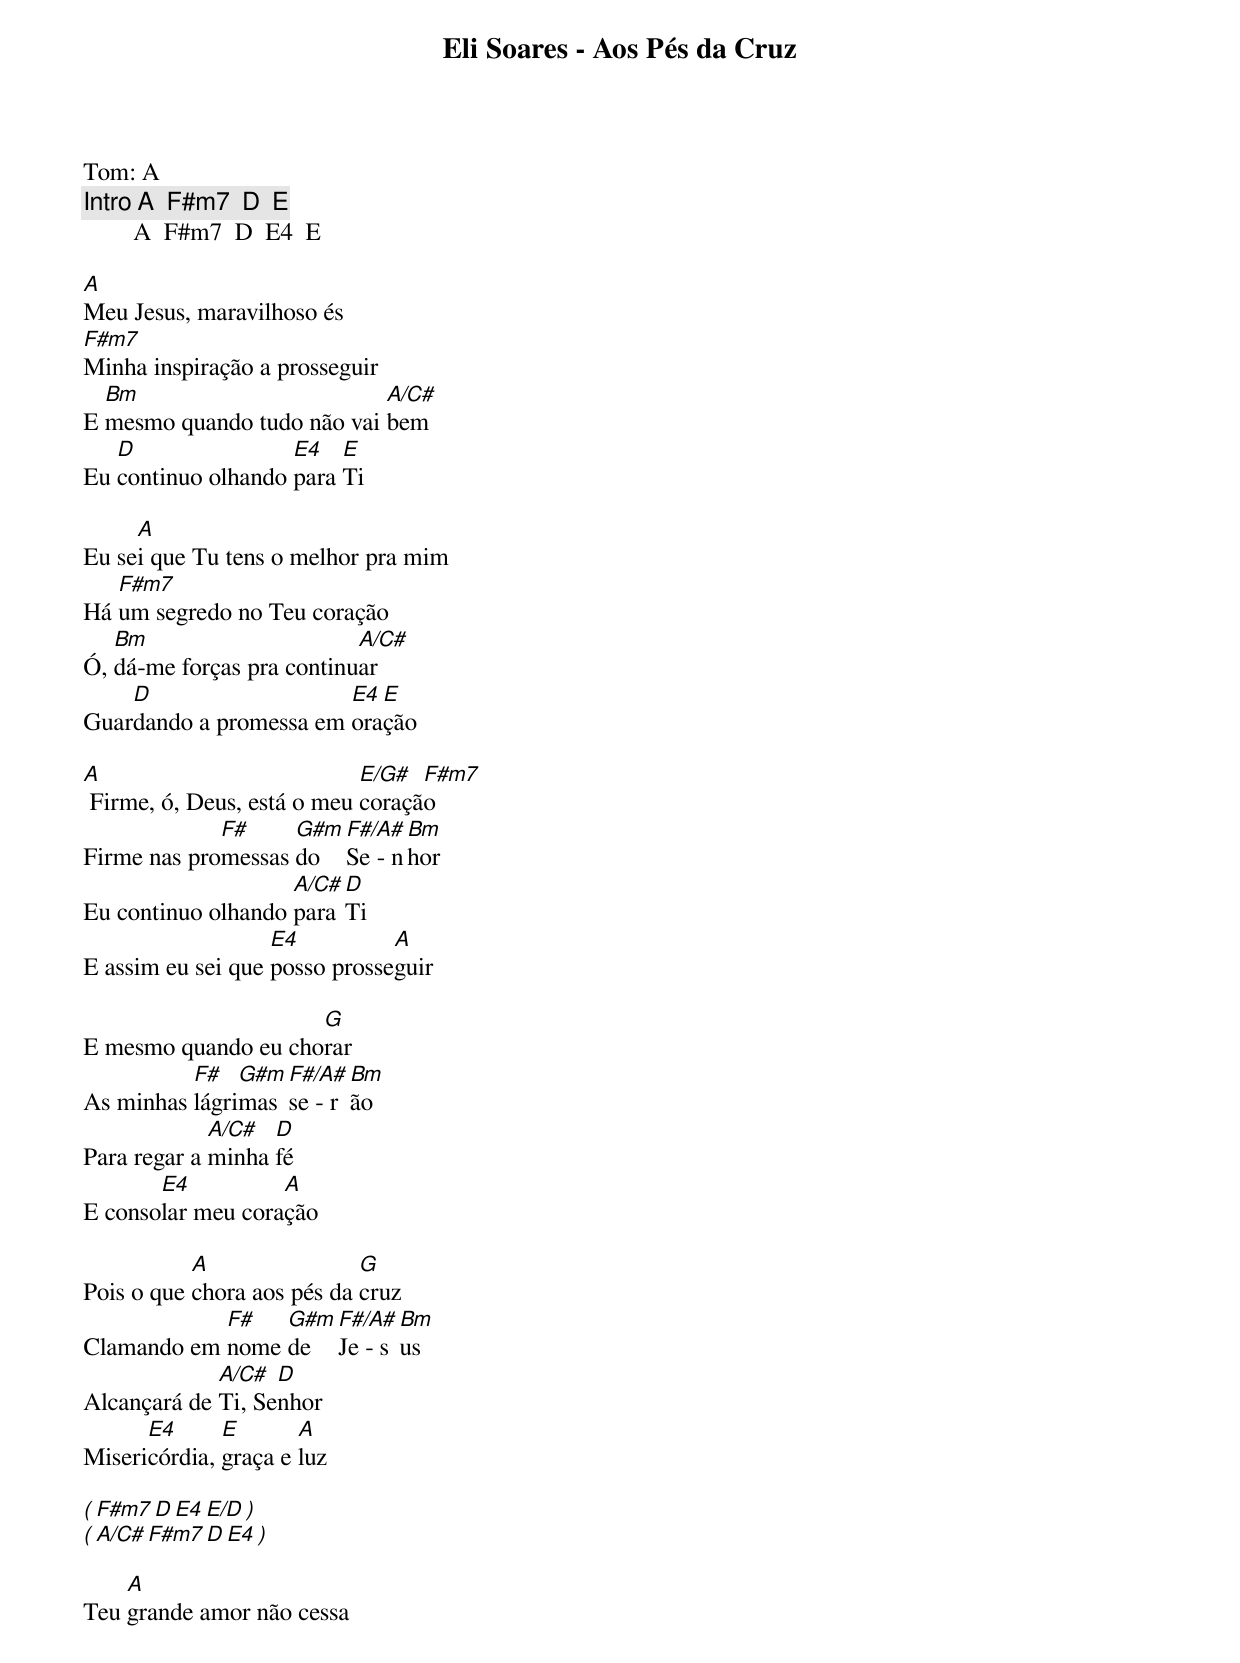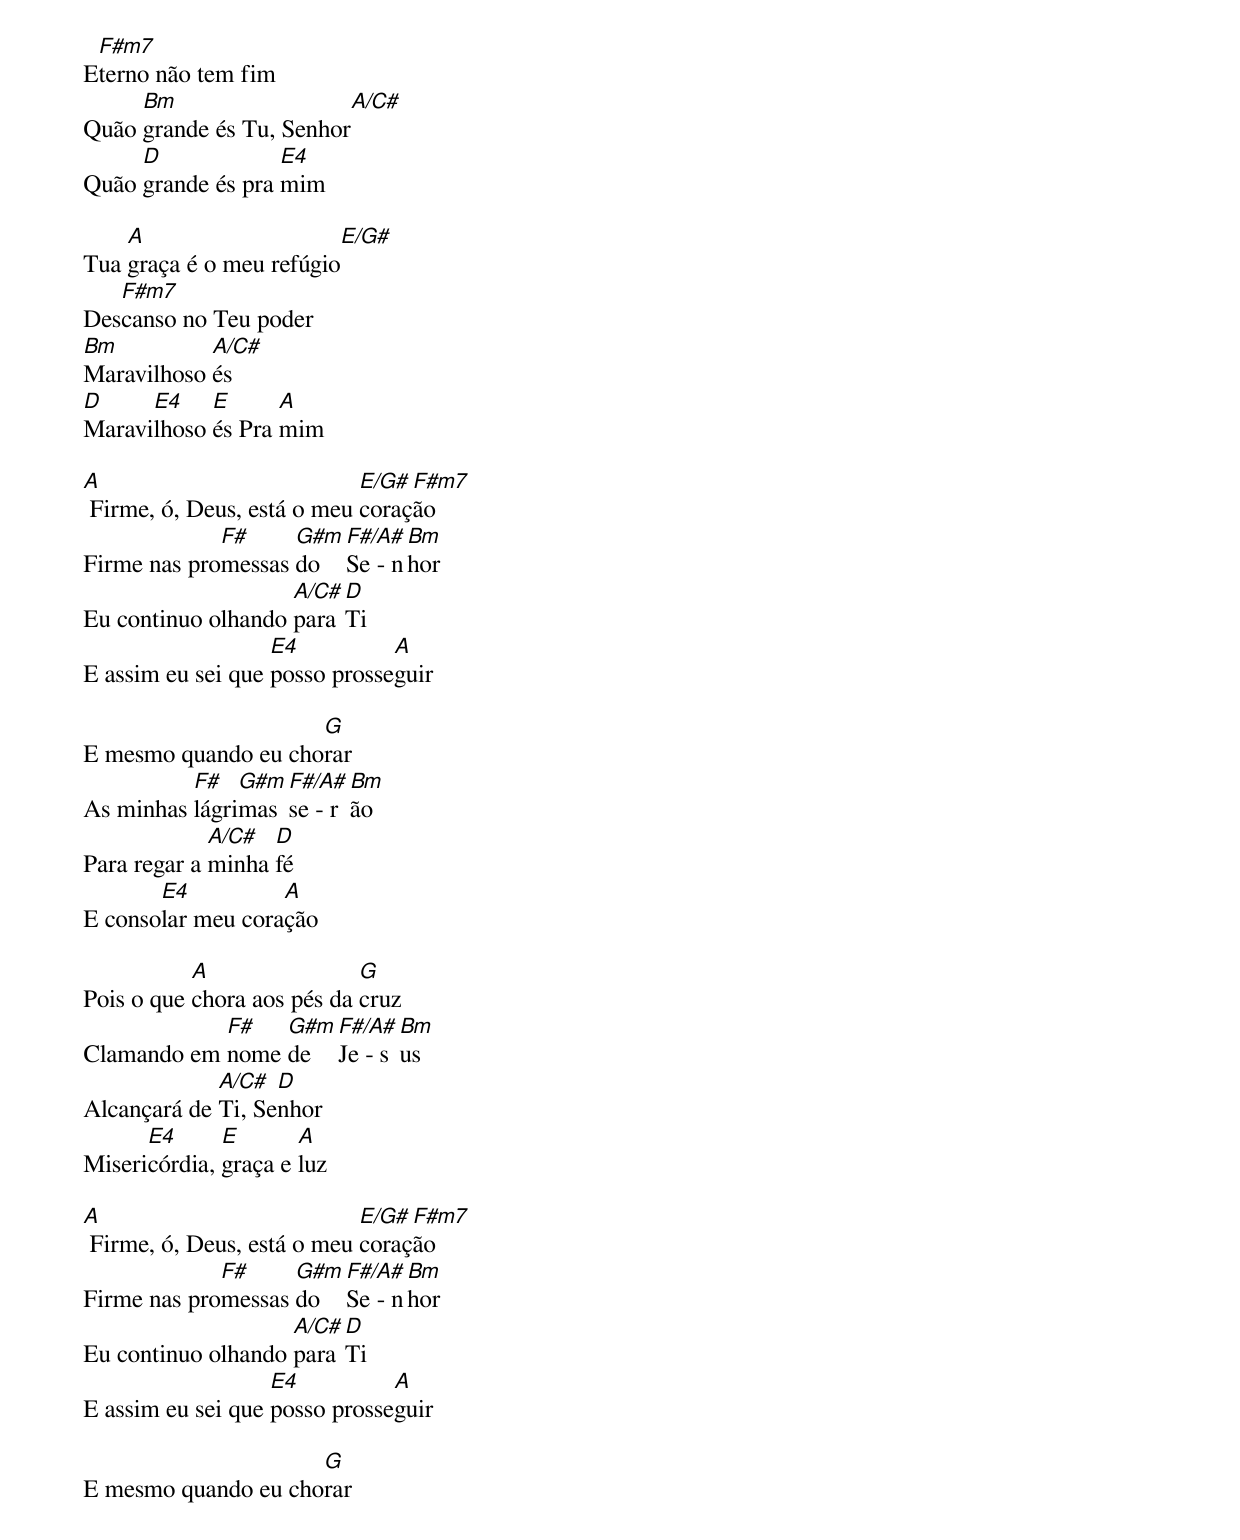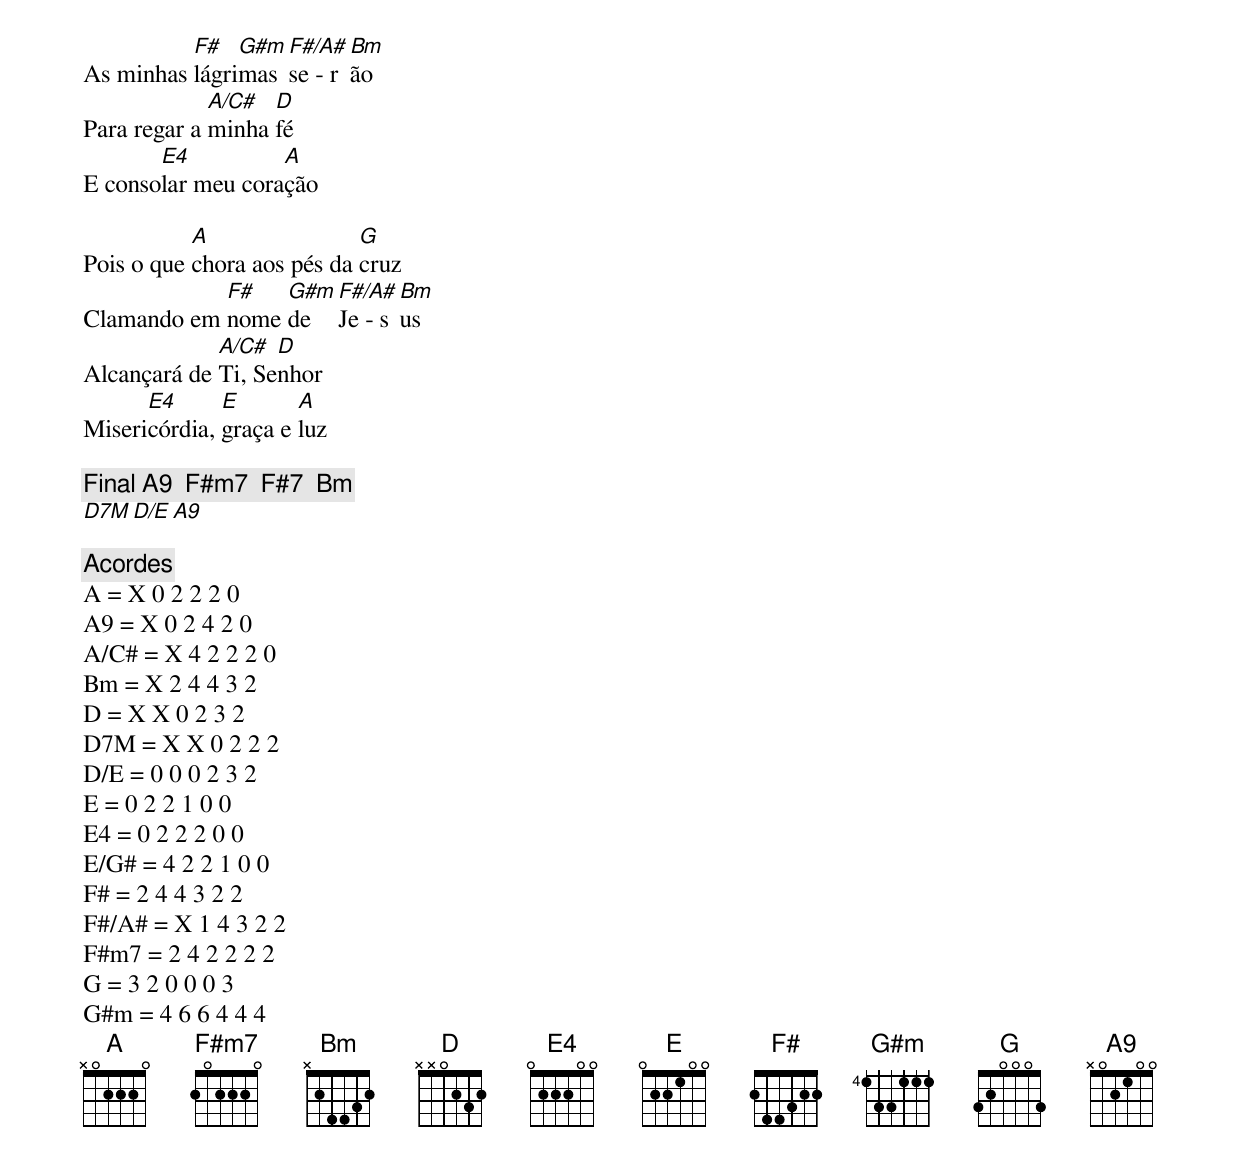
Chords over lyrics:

Eli Soares - Aos Pés da Cruz

Tom: A
[Intro] A  F#m7  D  E
        A  F#m7  D  E4  E

A
Meu Jesus, maravilhoso és
F#m7
Minha inspiração a prosseguir
  Bm                        A/C#
E mesmo quando tudo não vai bem
   D                E4   E
Eu continuo olhando para Ti

     A
Eu sei que Tu tens o melhor pra mim
   F#m7
Há um segredo no Teu coração
   Bm                      A/C#
Ó, dá-me forças pra continuar
    D                   E4 E
Guardando a promessa em oração

A                           E/G#  F#m7
 Firme, ó, Deus, está o meu coração
             F#     G#m F#/A# Bm
Firme nas promessas do  Se - nhor
                    A/C# D
Eu continuo olhando para Ti
                   E4          A
E assim eu sei que posso prosseguir

                     G
E mesmo quando eu chorar
          F#   G#m F#/A# Bm
As minhas lágrimas se - rão
             A/C#  D
Para regar a minha fé
       E4          A
E consolar meu coração

           A                G
Pois o que chora aos pés da cruz
            F#   G#m F#/A# Bm
Clamando em nome de  Je - sus
             A/C#  D
Alcançará de Ti, Senhor
      E4      E       A
Misericórdia, graça e luz

( F#m7  D  E4  E/D )
( A/C#  F#m7  D  E4 )

    A
Teu grande amor não cessa
 F#m7
Eterno não tem fim
     Bm                  A/C#
Quão grande és Tu, Senhor
     D             E4
Quão grande és pra mim

    A                     E/G#
Tua graça é o meu refúgio
   F#m7
Descanso no Teu poder
Bm          A/C#
Maravilhoso és
D     E4    E      A
Maravilhoso és Pra mim

A                           E/G# F#m7
 Firme, ó, Deus, está o meu coração
             F#     G#m F#/A# Bm
Firme nas promessas do  Se - nhor
                    A/C# D
Eu continuo olhando para Ti
                   E4          A
E assim eu sei que posso prosseguir

                     G
E mesmo quando eu chorar
          F#   G#m F#/A# Bm
As minhas lágrimas se - rão
             A/C#  D
Para regar a minha fé
       E4          A
E consolar meu coração

           A                G
Pois o que chora aos pés da cruz
            F#   G#m F#/A# Bm
Clamando em nome de  Je - sus
             A/C#  D
Alcançará de Ti, Senhor
      E4      E       A
Misericórdia, graça e luz

A                           E/G# F#m7
 Firme, ó, Deus, está o meu coração
             F#     G#m F#/A# Bm
Firme nas promessas do  Se - nhor
                    A/C# D
Eu continuo olhando para Ti
                   E4          A
E assim eu sei que posso prosseguir

                     G
E mesmo quando eu chorar
          F#   G#m F#/A# Bm
As minhas lágrimas se - rão
             A/C#  D
Para regar a minha fé
       E4          A
E consolar meu coração

           A                G
Pois o que chora aos pés da cruz
            F#   G#m F#/A# Bm
Clamando em nome de  Je - sus
             A/C#  D
Alcançará de Ti, Senhor
      E4      E       A
Misericórdia, graça e luz

[Final] A9  F#m7  F#7  Bm
        D7M  D/E  A9

[Acordes]
A = X 0 2 2 2 0
A9 = X 0 2 4 2 0
A/C# = X 4 2 2 2 0
Bm = X 2 4 4 3 2
D = X X 0 2 3 2
D7M = X X 0 2 2 2
D/E = 0 0 0 2 3 2
E = 0 2 2 1 0 0
E4 = 0 2 2 2 0 0
E/G# = 4 2 2 1 0 0
F# = 2 4 4 3 2 2
F#/A# = X 1 4 3 2 2
F#m7 = 2 4 2 2 2 2
G = 3 2 0 0 0 3
G#m = 4 6 6 4 4 4
